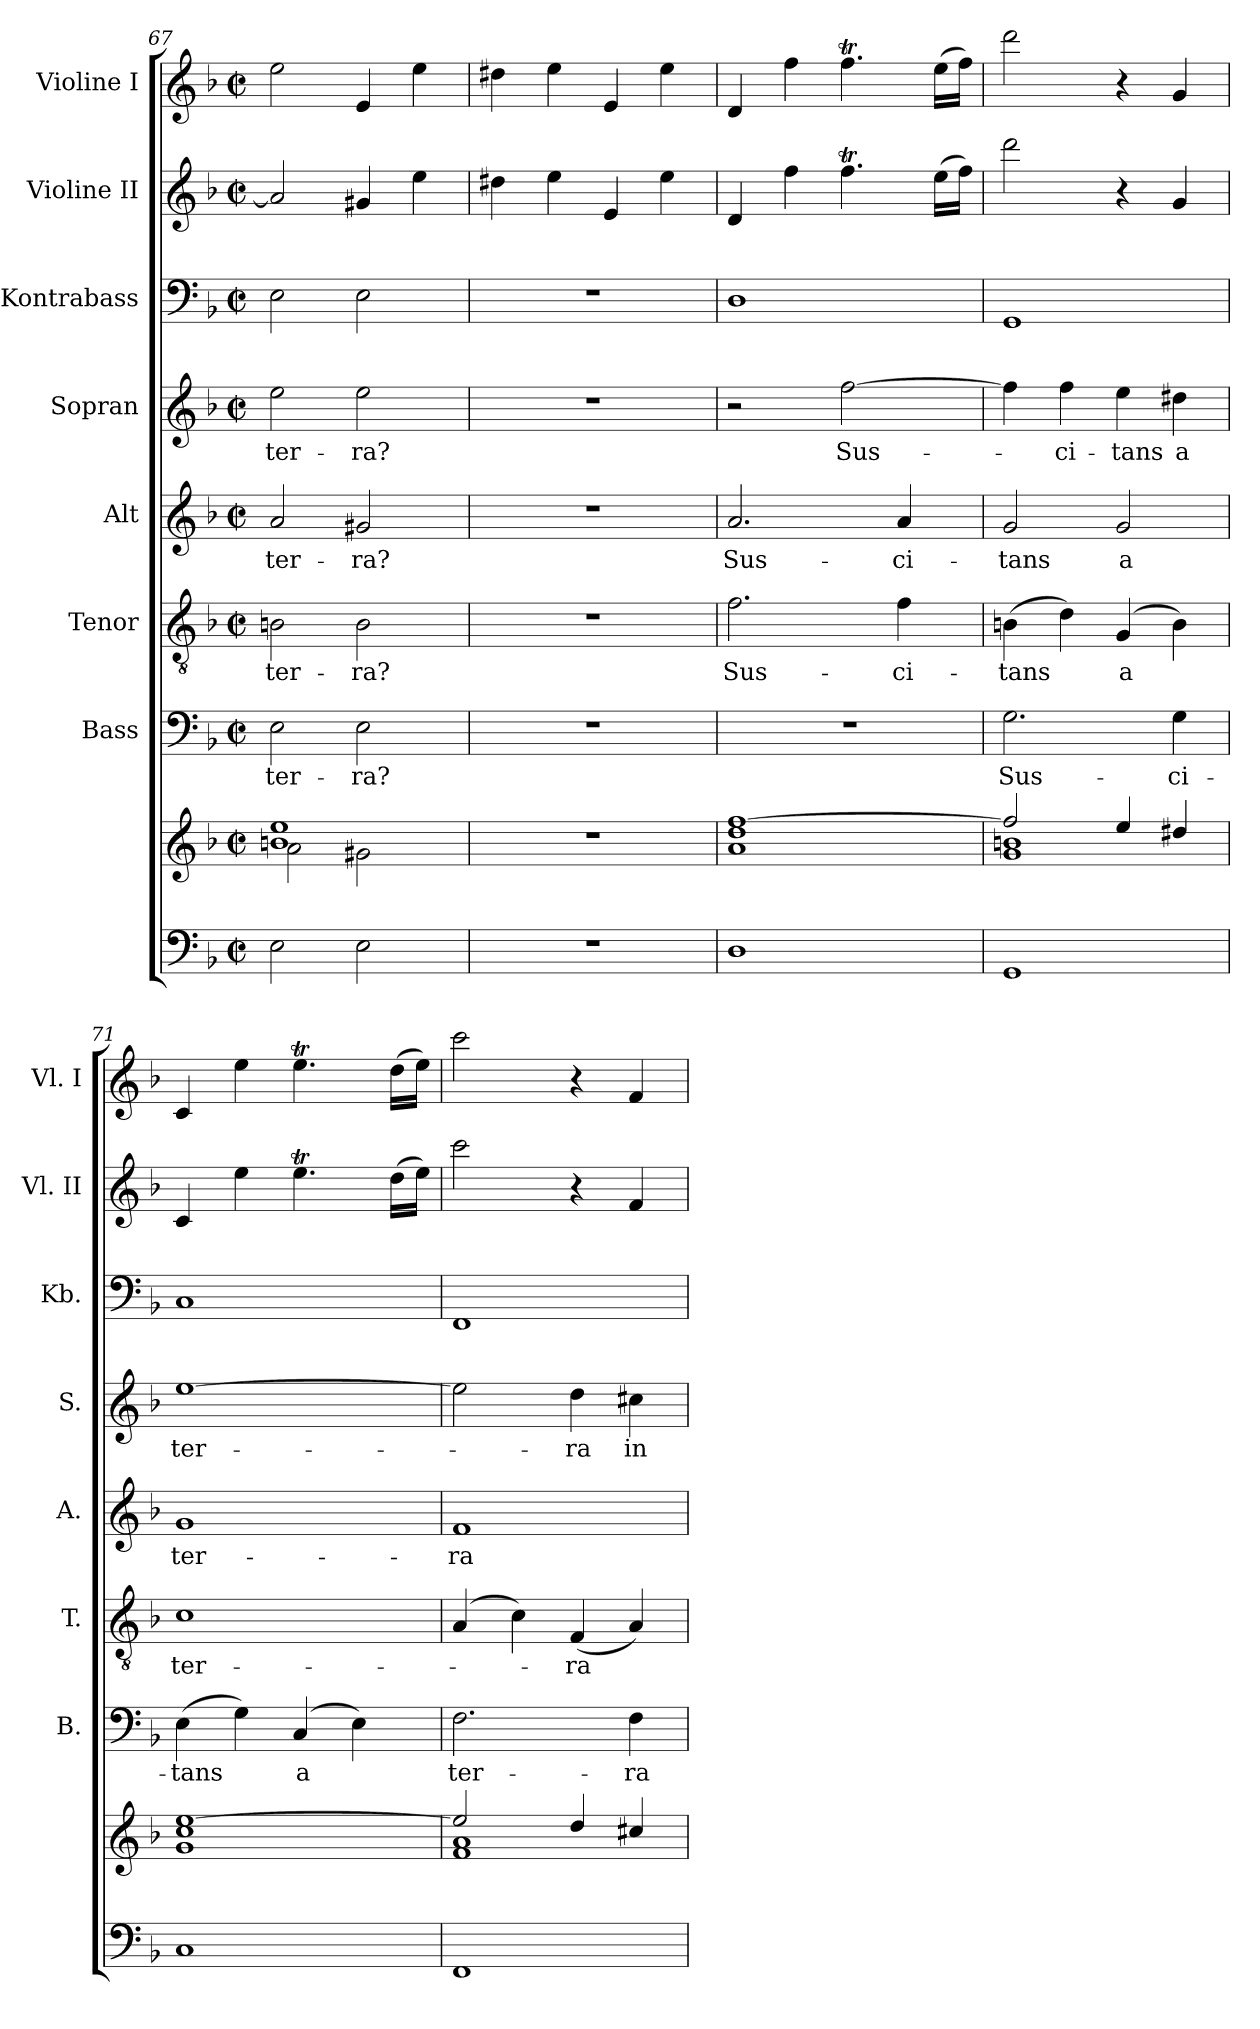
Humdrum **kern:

**kern	**kern	**kern	**text	**kern	**text	**kern	**text	**kern	**text	**kern	**kern	**kern
*part8	*part8	*part7	*part7	*part6	*part6	*part5	*part5	*part4	*part4	*part3	*part2	*part1
*staff9	*staff8	*staff7	*staff7	*staff6	*staff6	*staff5	*staff5	*staff4	*staff4	*staff3	*staff2	*staff1
*	*	*I"Bass	*	*I"Tenor	*	*I"Alt	*	*I"Sopran	*	*I"Kontrabass	*I"Violine II	*I"Violine I
*	*	*I'B.	*	*I'T.	*	*I'A.	*	*I'S.	*	*I'Kb.	*I'Vl. II	*I'Vl. I
!!LO:PB:g=z
*clefF4	*clefG2	*clefF4	*	*clefGv2	*	*clefG2	*	*clefG2	*	*clefF4	*clefG2	*clefG2
*	*	*	*	*	*	*	*	*	*	*ITrd7c12	*	*
*k[b-]	*k[b-]	*k[b-]	*	*k[b-]	*	*k[b-]	*	*k[b-]	*	*k[b-]	*k[b-]	*k[b-]
*F:	*F:	*F:	*	*F:	*	*F:	*	*F:	*	*F:	*F:	*F:
*M2/2	*M2/2	*M2/2	*	*M2/2	*	*M2/2	*	*M2/2	*	*M2/2	*M2/2	*M2/2
*met(c|)	*met(c|)	*met(c|)	*	*met(c|)	*	*met(c|)	*	*met(c|)	*	*met(c|)	*met(c|)	*met(c|)
=67	=67	=67	=67	=67	=67	=67	=67	=67	=67	=67	=67	=67
*	*^	*	*	*	*	*	*	*	*	*	*	*
!	!	!	!	!LO:LY:b	!	!LO:LY:b	!	!LO:LY:b	!	!LO:LY:b	!	!	!
2E\	1bn 1ee	2a\	2E\	ter-	2Bn\	ter-	2a/	ter-	2ee\	ter-	2EE\	2a/]	2ee\
!	!	!	!	!LO:LY:b	!	!LO:LY:b	!	!LO:LY:b	!	!LO:LY:b	!	!	!
2E\	.	2g#X\	2E\	-ra?	2B\	-ra?	2g#X/	-ra?	2ee\	-ra?	2EE\	4g#X/	4e/
.	.	.	.	.	.	.	.	.	.	.	.	4ee\	4ee\
*	*v	*v	*	*	*	*	*	*	*	*	*	*	*
=68	=68	=68	=68	=68	=68	=68	=68	=68	=68	=68	=68	=68
1r	1r	1r	.	1r	.	1r	.	1r	.	1r	4dd#X\	4dd#X\
.	.	.	.	.	.	.	.	.	.	.	4ee\	4ee\
.	.	.	.	.	.	.	.	.	.	.	4e/	4e/
.	.	.	.	.	.	.	.	.	.	.	4ee\	4ee\
=69	=69	=69	=69	=69	=69	=69	=69	=69	=69	=69	=69	=69
!	!	!	!	!	!LO:LY:b	!	!LO:LY:b	!	!	!	!	!
1D	1a 1dd [1ff	1r	.	2.f\	Sus-	2.a/	Sus-	2r	.	1DD	4d/	4d/
.	.	.	.	.	.	.	.	.	.	.	4ff\	4ff\
!	!	!	!	!	!	!	!	!	!LO:LY:b	!	!	!
.	.	.	.	.	.	.	.	[2ff\	Sus-	.	4.ffT\	4.ffT\
!	!	!	!	!	!LO:LY:b	!	!LO:LY:b	!	!	!	!	!
.	.	.	.	4f\	-ci-	4a/	-ci-	.	.	.	.	.
.	.	.	.	.	.	.	.	.	.	.	(>16ee\LL	(>16ee\LL
.	.	.	.	.	.	.	.	.	.	.	16ff\JJ)	16ff\JJ)
=70	=70	=70	=70	=70	=70	=70	=70	=70	=70	=70	=70	=70
*	*^	*	*	*	*	*	*	*	*	*	*	*
!	!	!	!	!LO:LY:b	!	!LO:LY:b	!	!LO:LY:b	!	!	!	!	!
1GG	2ff/]	1g 1bn	2.G\	Sus-	(>4Bn\	-tans	2g/	-tans	4ff\]	.	1GGG	2ddd\	2ddd\
!	!	!	!	!	!	!	!	!	!	!LO:LY:b	!	!	!
.	.	.	.	.	4d\)	.	.	.	4ff\	-ci-	.	.	.
!	!	!	!	!	!	!LO:LY:b	!	!LO:LY:b	!	!LO:LY:b	!	!	!
.	4ee/	.	.	.	(4G/	a	2g/	a	4ee\	-tans	.	4r	4r
!	!	!	!	!LO:LY:b	!	!	!	!	!	!LO:LY:b	!	!	!
.	4dd#X/	.	4G\	-ci-	4B\)	.	.	.	4dd#X\	a	.	4g/	4g/
*	*v	*v	*	*	*	*	*	*	*	*	*	*	*
=71	=71	=71	=71	=71	=71	=71	=71	=71	=71	=71	=71	=71
!	!	!	!LO:LY:b	!	!LO:LY:b	!	!LO:LY:b	!	!LO:LY:b	!	!	!
1C	1g 1cc [1ee	(>4E\	-tans	1c	ter-	1g	ter-	[1ee	ter-	1CC	4c/	4c/
.	.	4G\)	.	.	.	.	.	.	.	.	4ee\	4ee\
!	!	!	!LO:LY:b	!	!	!	!	!	!	!	!	!
.	.	(4C/	a	.	.	.	.	.	.	.	4.eet\	4.eet\
.	.	4E\)	.	.	.	.	.	.	.	.	.	.
.	.	.	.	.	.	.	.	.	.	.	(>16dd\LL	(>16dd\LL
.	.	.	.	.	.	.	.	.	.	.	16ee\JJ)	16ee\JJ)
=72	=72	=72	=72	=72	=72	=72	=72	=72	=72	=72	=72	=72
*	*^	*	*	*	*	*	*	*	*	*	*	*
!	!	!	!	!LO:LY:b	!	!	!	!LO:LY:b	!	!	!	!	!
1FF	2ee/]	1f 1a	2.F\	ter-	(4A/	.	1f	-ra	2ee\]	.	1FFF	2ccc\	2ccc\
.	.	.	.	.	4c\)	.	.	.	.	.	.	.	.
!	!	!	!	!	!	!LO:LY:b	!	!	!	!LO:LY:b	!	!	!
.	4dd/	.	.	.	(<4F/	-ra	.	.	4dd\	-ra	.	4r	4r
!	!	!	!	!LO:LY:b	!	!	!	!	!	!LO:LY:b	!	!	!
.	4cc#X/	.	4F\	-ra	4A/)	.	.	.	4cc#X\	in-	.	4f/	4f/
*	*v	*v	*	*	*	*	*	*	*	*	*	*	*
=	=	=	=	=	=	=	=	=	=	=	=	=
*-	*-	*-	*-	*-	*-	*-	*-	*-	*-	*-	*-	*-
